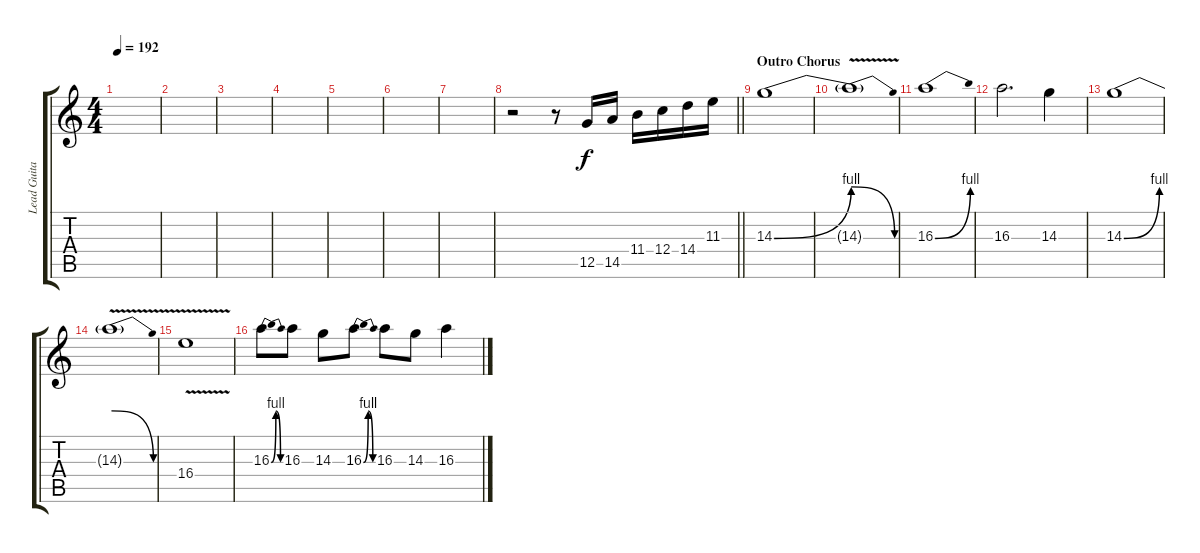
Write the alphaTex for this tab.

\track ("Lead Guitar 2" "Lead Guita") {instrument distortionguitar}
\staff {score tabs}
\tuning (D4 A3 F3 C3 G2 C2) {hide}
\ts (4 4)
\tempo 192
\clef g2
\ks aminor
|
|
|
|
|
|
|
\barLineRight lightlight
r.2{volume 16} r.8 12.5.16 14.5.16 11.4.16 12.4.16 14.4.16 11.3.16 |
\section ("" "Outro Chorus")
14.3{be (bend 0 0 60 4)}.1 |
14.3{be (release 0 4 60 0) v t}.1 |
16.3{be (bend 0 0 60 4)}.1 |
16.3.2{d} 14.3.4 |
14.3{be (bend 0 0 60 4)}.1 |
14.3{be (release 0 4 60 0) v t}.1 |
16.4{v}.1 |
16.3{be (bendrelease 0 0 15 4 45 4 60 0)}.8 16.3.8 14.3.8 16.3{be (bendrelease 0 0 15 4 45 4 60 0)}.8 16.3.8 14.3.8 16.3.4
